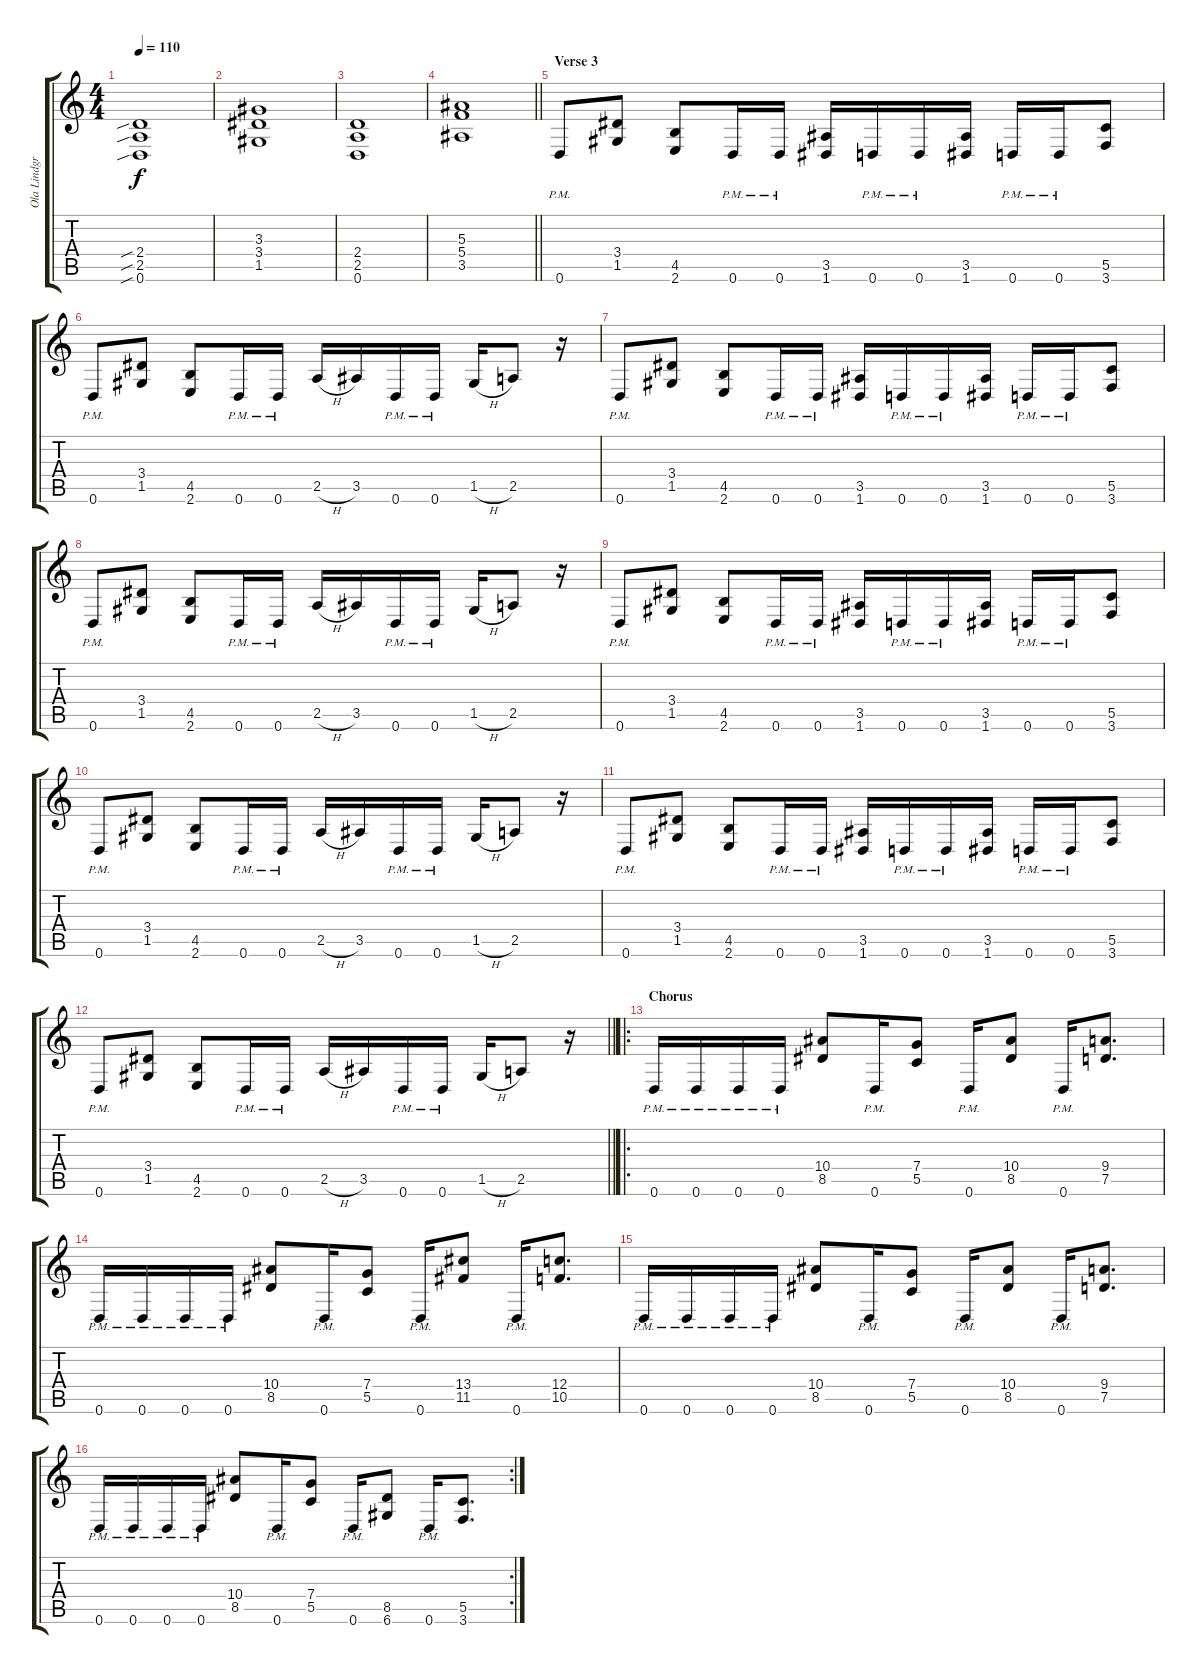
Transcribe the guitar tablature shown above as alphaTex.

\track ("Ola Lindgren (Guitar)" "Ola Lindgr") {instrument distortionguitar}
\staff {score tabs}
\tuning (D4 A3 F3 C3 G2 D2) {hide}
\ts (4 4)
\tempo 110
\clef g2
\ks c
(2.4{sib} 2.5{sib} 0.6{sib}).1{dy f} |
(3.3 3.4 1.5).1 |
(2.4 2.5 0.6).1 |
\barLineRight lightlight
(5.3 5.4 3.5).1 |
\section ("" "Verse 3")
0.6{pm}.8 (3.4 1.5).8 (4.5 2.6).8 0.6{pm}.16 0.6{pm}.16 (3.5 1.6).16 0.6{pm}.16 0.6{pm}.16 (3.5 1.6).16 0.6{pm}.16 0.6{pm}.16 (5.5 3.6).8 |
0.6{pm}.8 (3.4 1.5).8 (4.5 2.6).8 0.6{pm}.16 0.6{pm}.16 2.5{h}.16 3.5.16 0.6{pm}.16 0.6{pm}.16 1.5{h}.16 2.5.8 r.16 |
0.6{pm}.8 (3.4 1.5).8 (4.5 2.6).8 0.6{pm}.16 0.6{pm}.16 (3.5 1.6).16 0.6{pm}.16 0.6{pm}.16 (3.5 1.6).16 0.6{pm}.16 0.6{pm}.16 (5.5 3.6).8 |
0.6{pm}.8 (3.4 1.5).8 (4.5 2.6).8 0.6{pm}.16 0.6{pm}.16 2.5{h}.16 3.5.16 0.6{pm}.16 0.6{pm}.16 1.5{h}.16 2.5.8 r.16 |
0.6{pm}.8 (3.4 1.5).8 (4.5 2.6).8 0.6{pm}.16 0.6{pm}.16 (3.5 1.6).16 0.6{pm}.16 0.6{pm}.16 (3.5 1.6).16 0.6{pm}.16 0.6{pm}.16 (5.5 3.6).8 |
0.6{pm}.8 (3.4 1.5).8 (4.5 2.6).8 0.6{pm}.16 0.6{pm}.16 2.5{h}.16 3.5.16 0.6{pm}.16 0.6{pm}.16 1.5{h}.16 2.5.8 r.16 |
0.6{pm}.8 (3.4 1.5).8 (4.5 2.6).8 0.6{pm}.16 0.6{pm}.16 (3.5 1.6).16 0.6{pm}.16 0.6{pm}.16 (3.5 1.6).16 0.6{pm}.16 0.6{pm}.16 (5.5 3.6).8 |
\barLineRight lightlight
0.6{pm}.8 (3.4 1.5).8 (4.5 2.6).8 0.6{pm}.16 0.6{pm}.16 2.5{h}.16 3.5.16 0.6{pm}.16 0.6{pm}.16 1.5{h}.16 2.5.8 r.16 |
\ro
\section ("" "Chorus")
0.6{pm}.16 0.6{pm}.16 0.6{pm}.16 0.6{pm}.16 (10.4 8.5).8 0.6{pm}.16 (7.4 5.5).8 0.6{pm}.16 (10.4 8.5).8 0.6{pm}.16 (9.4 7.5).8{d} |
0.6{pm}.16 0.6{pm}.16 0.6{pm}.16 0.6{pm}.16 (10.4 8.5).8 0.6{pm}.16 (7.4 5.5).8 0.6{pm}.16 (13.4 11.5).8 0.6{pm}.16 (12.4 10.5).8{d} |
0.6{pm}.16 0.6{pm}.16 0.6{pm}.16 0.6{pm}.16 (10.4 8.5).8 0.6{pm}.16 (7.4 5.5).8 0.6{pm}.16 (10.4 8.5).8 0.6{pm}.16 (9.4 7.5).8{d} |
\rc 2
0.6{pm}.16 0.6{pm}.16 0.6{pm}.16 0.6{pm}.16 (10.4 8.5).8 0.6{pm}.16 (7.4 5.5).8 0.6{pm}.16 (8.5 6.6).8 0.6{pm}.16 (5.5 3.6).8{d}
